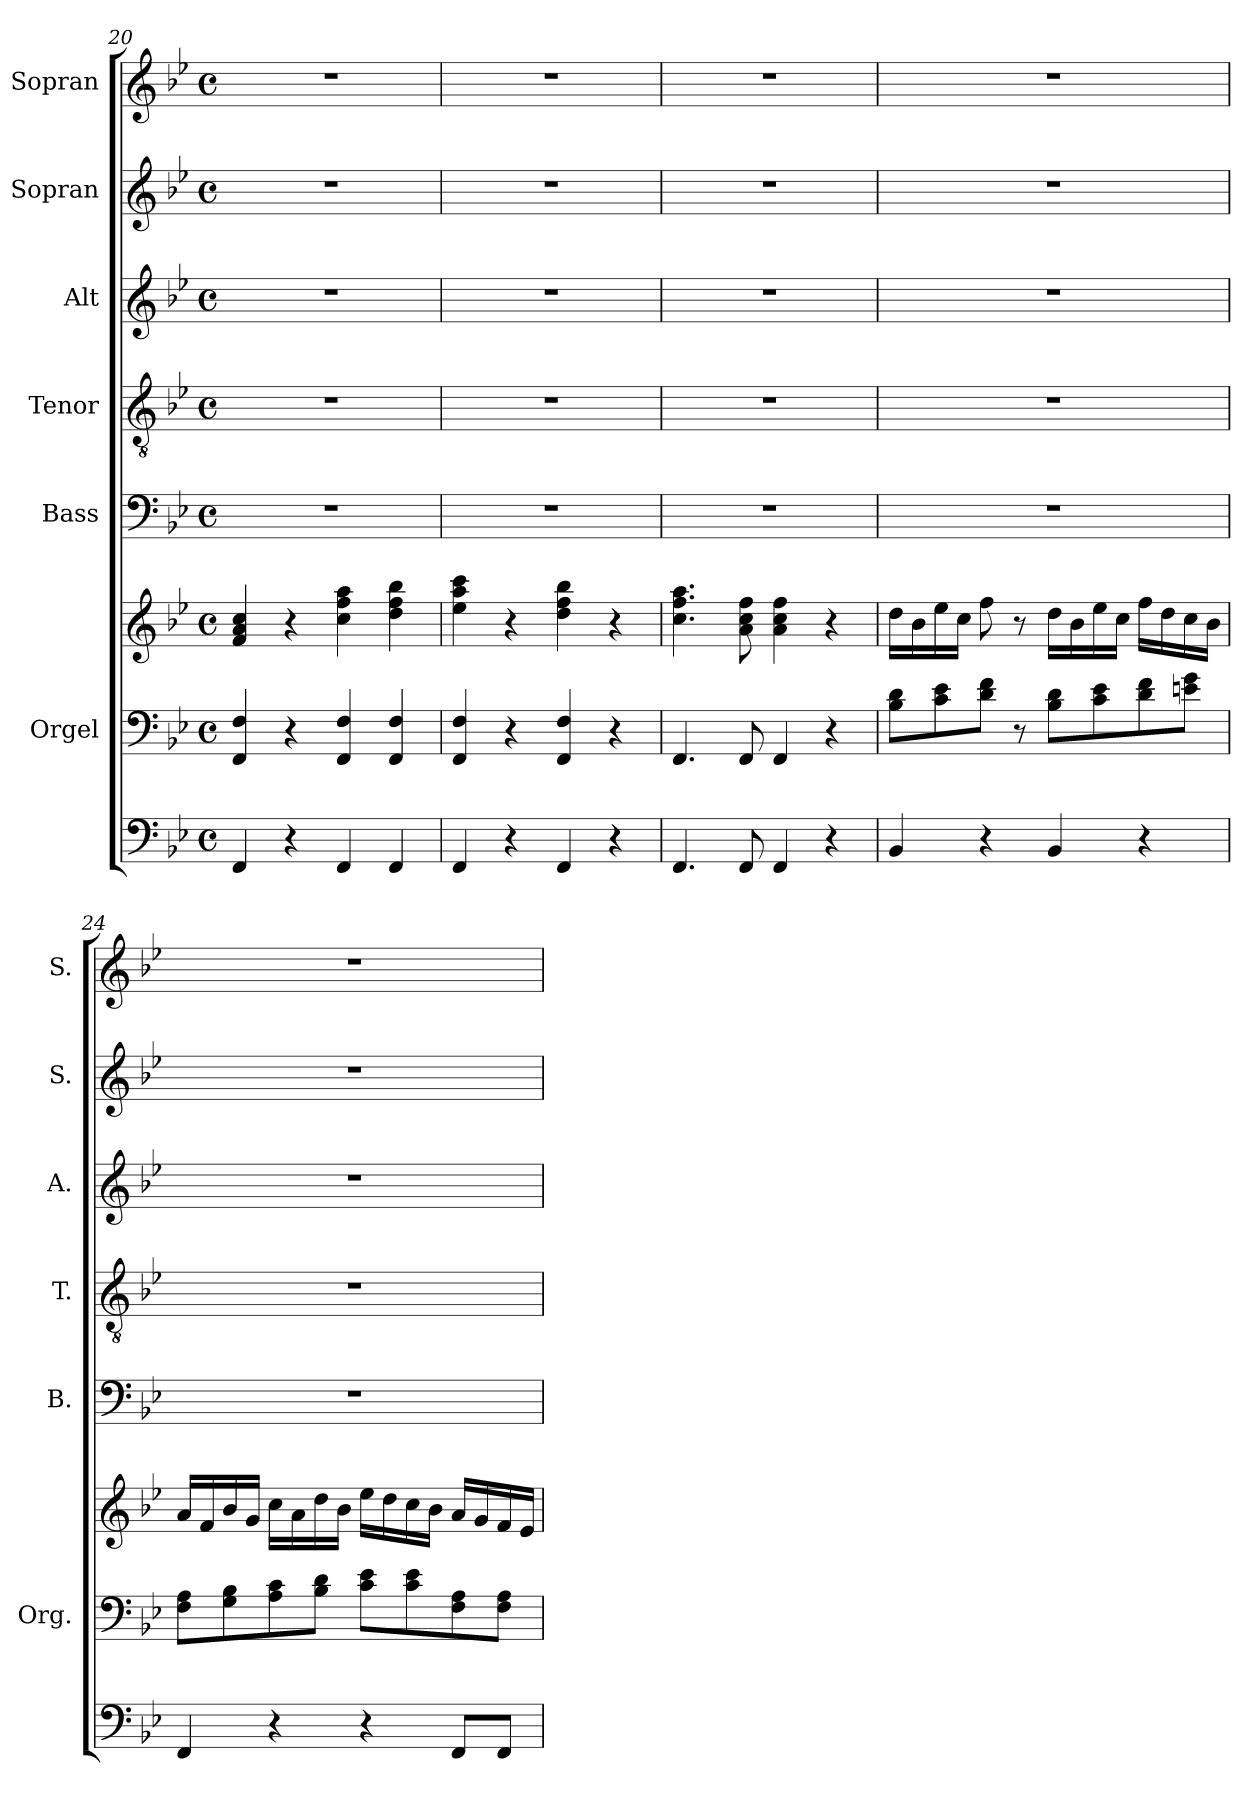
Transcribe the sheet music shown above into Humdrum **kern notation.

**kern	**kern	**kern	**kern	**kern	**kern	**kern	**kern
*part7	*part6	*part6	*part5	*part4	*part3	*part2	*part1
*staff8	*staff7	*staff6	*staff5	*staff4	*staff3	*staff2	*staff1
*	*I"Orgel	*	*I"Bass	*I"Tenor	*I"Alt	*I"Sopran	*I"Sopran
*	*I'Org.	*	*I'B.	*I'T.	*I'A.	*I'S.	*I'S.
!!LO:PB:g=z
*clefF4	*clefF4	*clefG2	*clefF4	*clefGv2	*clefG2	*clefG2	*clefG2
*k[b-e-]	*k[b-e-]	*k[b-e-]	*k[b-e-]	*k[b-e-]	*k[b-e-]	*k[b-e-]	*k[b-e-]
*B-:	*B-:	*B-:	*B-:	*B-:	*B-:	*B-:	*B-:
*M4/4	*M4/4	*M4/4	*M4/4	*M4/4	*M4/4	*M4/4	*M4/4
*met(c)	*met(c)	*met(c)	*met(c)	*met(c)	*met(c)	*met(c)	*met(c)
=20	=20	=20	=20	=20	=20	=20	=20
4FF/	4FF/ 4F/	4f/ 4a/ 4cc/	1r	1r	1r	1r	1r
4r	4r	4r	.	.	.	.	.
4FF/	4FF/ 4F/	4cc\ 4ff\ 4aa\	.	.	.	.	.
4FF/	4FF/ 4F/	4dd\ 4ff\ 4bb-\	.	.	.	.	.
=21	=21	=21	=21	=21	=21	=21	=21
4FF/	4FF/ 4F/	4ee-\ 4aa\ 4ccc\	1r	1r	1r	1r	1r
4r	4r	4r	.	.	.	.	.
4FF/	4FF/ 4F/	4dd\ 4ff\ 4bb-\	.	.	.	.	.
4r	4r	4r	.	.	.	.	.
=22	=22	=22	=22	=22	=22	=22	=22
4.FF/	4.FF/	4.cc\ 4.ff\ 4.aa\	1r	1r	1r	1r	1r
8FF/	8FF/	8a\ 8cc\ 8ff\	.	.	.	.	.
4FF/	4FF/	4a\ 4cc\ 4ff\	.	.	.	.	.
4r	4r	4r	.	.	.	.	.
=23	=23	=23	=23	=23	=23	=23	=23
4BB-/	8B-\ 8d\L	16dd\LL	1r	1r	1r	1r	1r
.	.	16b-\	.	.	.	.	.
.	8c\ 8e-\	16ee-\	.	.	.	.	.
.	.	16cc\JJ	.	.	.	.	.
4r	8d\ 8f\J	8ff\	.	.	.	.	.
.	8r	8r	.	.	.	.	.
4BB-/	8B-\ 8d\L	16dd\LL	.	.	.	.	.
.	.	16b-\	.	.	.	.	.
.	8c\ 8e-\	16ee-\	.	.	.	.	.
.	.	16cc\JJ	.	.	.	.	.
4r	8d\ 8f\	16ff\LL	.	.	.	.	.
.	.	16dd\	.	.	.	.	.
.	8en\ 8g\J	16cc\	.	.	.	.	.
.	.	16b-\JJ	.	.	.	.	.
=24	=24	=24	=24	=24	=24	=24	=24
4FF/	8F\ 8A\L	16a/LL	1r	1r	1r	1r	1r
.	.	16f/	.	.	.	.	.
.	8G\ 8B-\	16b-/	.	.	.	.	.
.	.	16g/JJ	.	.	.	.	.
4r	8A\ 8c\	16cc\LL	.	.	.	.	.
.	.	16a\	.	.	.	.	.
.	8B-\ 8d\J	16dd\	.	.	.	.	.
.	.	16b-\JJ	.	.	.	.	.
4r	8c\ 8e-\L	16ee-\LL	.	.	.	.	.
.	.	16dd\	.	.	.	.	.
.	8c\ 8e-\	16cc\	.	.	.	.	.
.	.	16b-\JJ	.	.	.	.	.
8FF/L	8F\ 8A\	16a/LL	.	.	.	.	.
.	.	16g/	.	.	.	.	.
8FF/J	8F\ 8A\J	16f/	.	.	.	.	.
.	.	16e-/JJ	.	.	.	.	.
=	=	=	=	=	=	=	=
*-	*-	*-	*-	*-	*-	*-	*-
